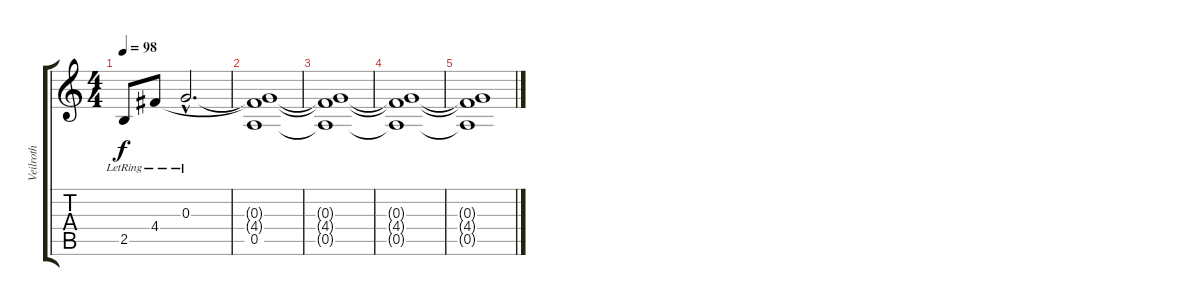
\track ("Veilroth" "Veilroth") {instrument distortionguitar}
\staff {score tabs}
\tuning (E4 B3 G3 D3 A2 E2) {hide}
\ts (4 4)
\tempo 98
\clef g2
\ks c
2.5{lr}.8{dy f} 4.4{lr}.8 0.3{hac lr}.2{d} |
(0.3{t} 4.4{t} 0.5).1 |
(0.3{t} 4.4{t} 0.5{t}).1{volume 0} |
(0.3{t} 4.4{t} 0.5{t}).1 |
(0.3{t} 4.4{t} 0.5{t}).1
